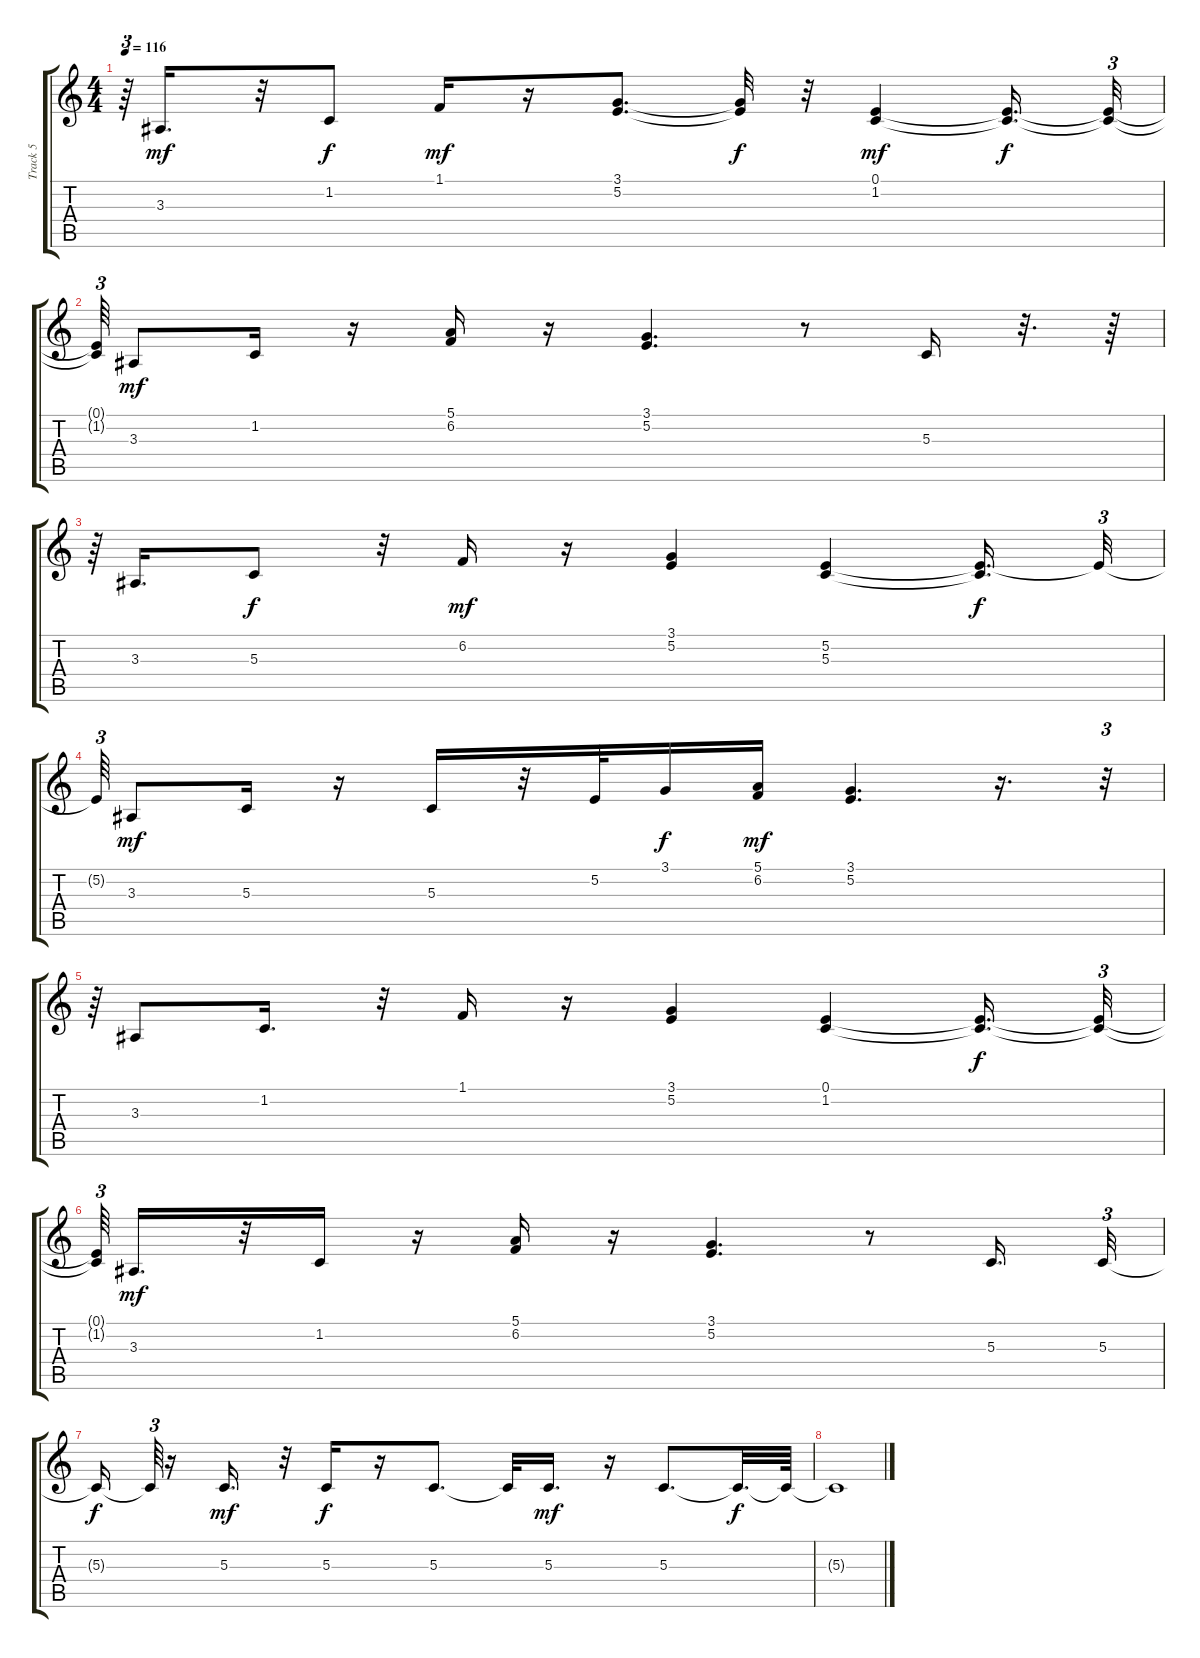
\track ("Track 5" "Track 5") {instrument voiceoohs}
\staff {score tabs}
\tuning (E4 B3 G3 D3 A2 E2) {hide}
\ts (4 4)
\tempo 116
\clef g2
\ks c
r.64{tu (3 2) dy mf} 3.3.16{d} r.32 1.2.8{dy f} 1.1.16{dy mf} r.16 (3.1 5.2).8{d} (3.1{t} 5.2{t}).32{dy f} r.32 (0.1 1.2).4{dy mf} (0.1{t} 1.2{t}).16{d dy f} (0.1{t} 1.2{t}).32{tu (3 2)} |
(0.1{t} 1.2{t}).64{tu (3 2)} 3.3.8{dy mf} 1.2.16 r.16 (5.1 6.2).16 r.16 (3.1 5.2).4{d} r.8 5.3.16 r.32{d} r.64 |
r.64{tu (3 2)} 3.3.16{d} 5.3.8{dy f} r.32 6.2.16{dy mf} r.16 (3.1 5.2).4 (5.2 5.3).4 (5.2{t} 5.3{t}).16{d dy f} 5.2{t}.32{tu (3 2)} |
5.2{t}.64{tu (3 2)} 3.3.8{dy mf} 5.3.16 r.16 5.3.16 r.32 5.2.32 3.1.16{dy f} (5.1 6.2).16{dy mf} (3.1 5.2).4{d} r.16{d} r.32{tu (3 2)} |
r.64{tu (3 2)} 3.3.8 1.2.16{d} r.32 1.1.16 r.16 (3.1 5.2).4 (0.1 1.2).4 (0.1{t} 1.2{t}).16{d dy f} (0.1{t} 1.2{t}).32{tu (3 2)} |
(0.1{t} 1.2{t}).64{tu (3 2)} 3.3.16{d dy mf} r.32 1.2.16 r.16 (5.1 6.2).16 r.16 (3.1 5.2).4{d} r.8 5.3.16{d} 5.3.32{tu (3 2)} |
5.3{t}.16{dy f} 5.3{t}.64{tu (3 2)} r.16 5.3.16{d dy mf} r.32 5.3.16{dy f} r.16 5.3.8{d} 5.3{t}.32 5.3.16{d dy mf} r.16 5.3.8{d} 5.3{t}.32{d dy f} 5.3{t}.64 |
5.3{t}.1
